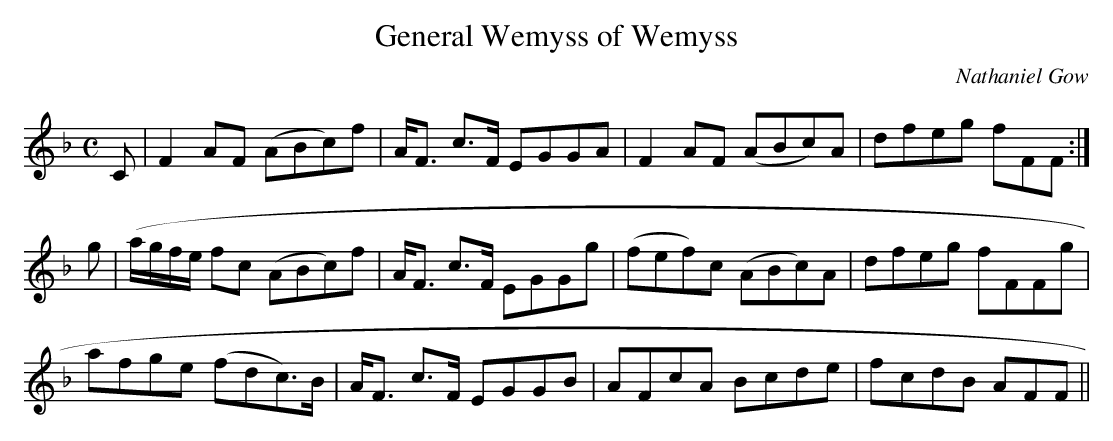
X:1
T:General Wemyss of Wemyss
C:Nathaniel Gow
M:C
L:1/8
K:F
C|F2 AF (ABc)f|A<F c>F EGGA|F2 AF (ABc)A|dfeg fFF:|
g|(a/g/f/e/ fc (ABc)f|A<F c>F EGGg|(fef)c (ABc)A|dfeg fFFg|
afge (fdc>)B|A<F c>F EGGB|AFcA Bcde|fcdB AFF||
